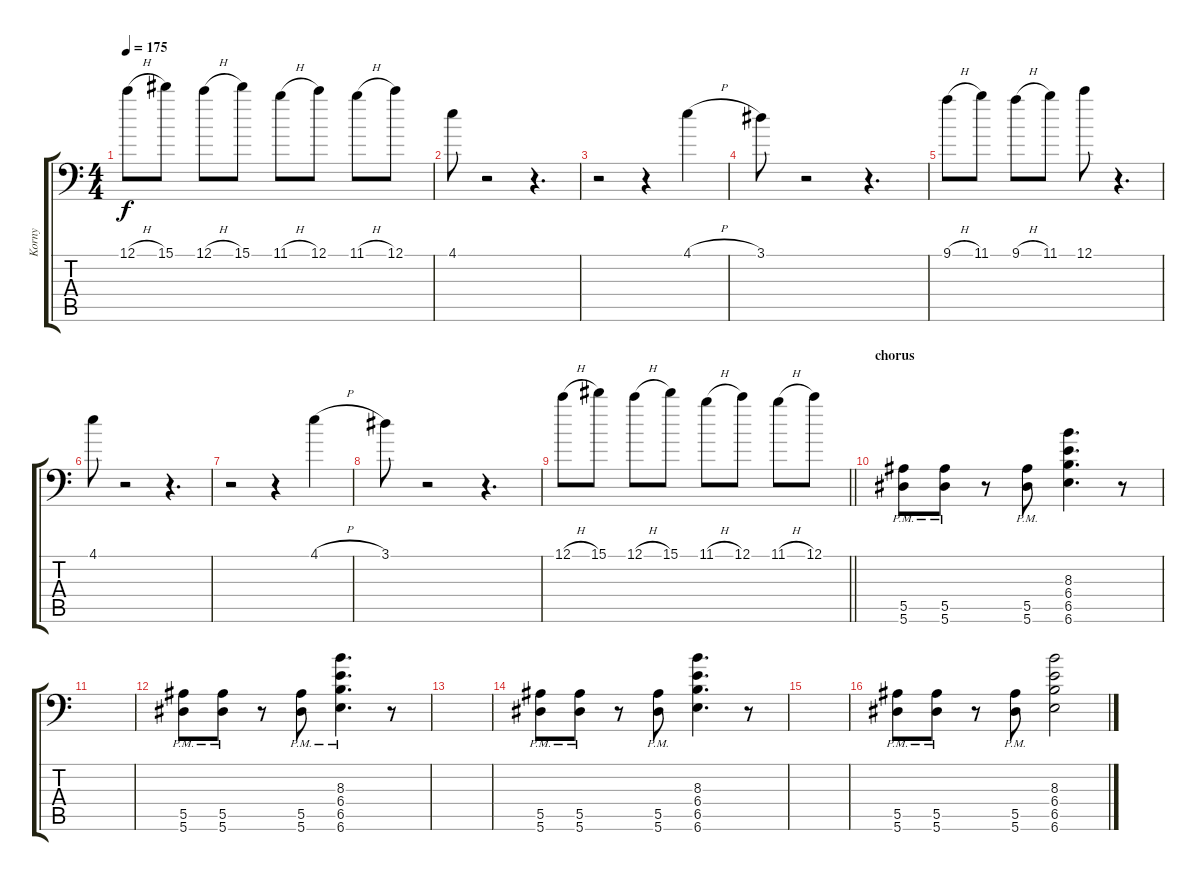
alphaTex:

\track ("Korny" "Korny") {instrument overdrivenguitar}
\staff {score tabs}
\tuning (C4 G3 Eb3 Bb2 F2 Bb1) {hide}
\ts (4 4)
\tempo 175
\clef f4
\ks c
12.1{h}.8{dy f} 15.1.8 12.1{h}.8 15.1.8 11.1{h}.8 12.1.8 11.1{h}.8 12.1.8 |
4.1.8 r.2 r.4{d} |
r.2 r.4 4.1{h}.4 |
3.1.8 r.2 r.4{d} |
9.1{h}.8 11.1.8 9.1{h}.8 11.1.8 12.1.8 r.4{d} |
4.1.8 r.2 r.4{d} |
r.2 r.4 4.1{h}.4 |
3.1.8 r.2 r.4{d} |
\barLineRight lightlight
12.1{h}.8 15.1.8 12.1{h}.8 15.1.8 11.1{h}.8 12.1.8 11.1{h}.8 12.1.8 |
\section ("" "chorus")
(5.5{pm} 5.6{pm}).8{volume 13 balance 0 instrument distortionguitar} (5.5{pm} 5.6{pm}).8 r.8 (5.5{pm} 5.6{pm}).8 (8.3 6.4 6.5 6.6).4{d} r.8 |
|
(5.5{pm} 5.6{pm}).8 (5.5{pm} 5.6{pm}).8 r.8 (5.5{pm} 5.6{pm}).8 (8.3{pm} 6.4 6.5 6.6).4{d} r.8 |
|
(5.5{pm} 5.6{pm}).8 (5.5{pm} 5.6{pm}).8 r.8 (5.5{pm} 5.6{pm}).8 (8.3 6.4 6.5 6.6).4{d} r.8 |
|
(5.5{pm} 5.6{pm}).8 (5.5{pm} 5.6{pm}).8 r.8 (5.5{pm} 5.6{pm}).8 (8.3 6.4 6.5 6.6).2
